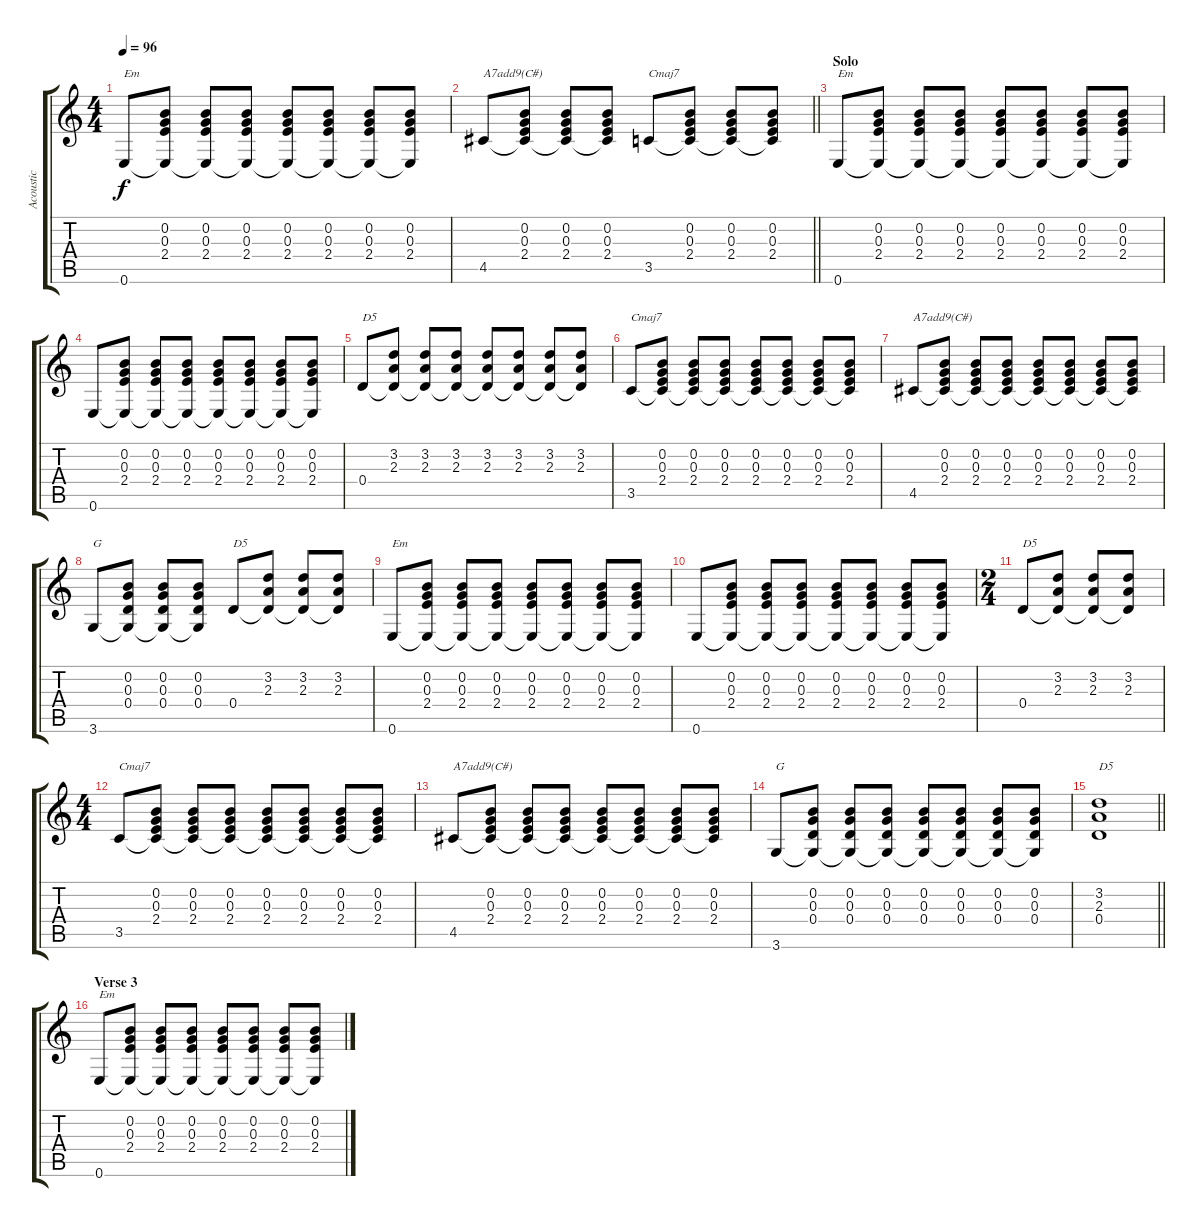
\track ("Acoustic" "Acoustic") {instrument acousticguitarsteel}
\staff {score tabs}
\tuning (E4 B3 G3 D3 A2 E2) {hide}
\ts (4 4)
\tempo 96
\clef g2
\ks c
0.6.8{txt "Em" dy f} (0.2 0.3 2.4 0.6{t}).8 (0.2 0.3 2.4 0.6{t}).8 (0.2 0.3 2.4 0.6{t}).8 (0.2 0.3 2.4 0.6{t}).8 (0.2 0.3 2.4 0.6{t}).8 (0.2 0.3 2.4 0.6{t}).8 (0.2 0.3 2.4 0.6{t}).8 |
\barLineRight lightlight
4.5.8{txt "A7add9(C#)"} (0.2 0.3 2.4 4.5{t}).8 (0.2 0.3 2.4 4.5{t}).8 (0.2 0.3 2.4 4.5{t}).8 3.5.8{txt "Cmaj7"} (0.2 0.3 2.4 3.5{t}).8 (0.2 0.3 2.4 3.5{t}).8 (0.2 0.3 2.4 3.5{t}).8 |
\section ("" "Solo")
0.6.8{txt "Em"} (0.2 0.3 2.4 0.6{t}).8 (0.2 0.3 2.4 0.6{t}).8 (0.2 0.3 2.4 0.6{t}).8 (0.2 0.3 2.4 0.6{t}).8 (0.2 0.3 2.4 0.6{t}).8 (0.2 0.3 2.4 0.6{t}).8 (0.2 0.3 2.4 0.6{t}).8 |
0.6.8 (0.2 0.3 2.4 0.6{t}).8 (0.2 0.3 2.4 0.6{t}).8 (0.2 0.3 2.4 0.6{t}).8 (0.2 0.3 2.4 0.6{t}).8 (0.2 0.3 2.4 0.6{t}).8 (0.2 0.3 2.4 0.6{t}).8 (0.2 0.3 2.4 0.6{t}).8 |
0.4.8{txt "D5"} (3.2 2.3 0.4{t}).8 (3.2 2.3 0.4{t}).8 (3.2 2.3 0.4{t}).8 (3.2 2.3 0.4{t}).8 (3.2 2.3 0.4{t}).8 (3.2 2.3 0.4{t}).8 (3.2 2.3 0.4{t}).8 |
3.5.8{txt "Cmaj7"} (0.2 0.3 2.4 3.5{t}).8 (0.2 0.3 2.4 3.5{t}).8 (0.2 0.3 2.4 3.5{t}).8 (0.2 0.3 2.4 3.5{t}).8 (0.2 0.3 2.4 3.5{t}).8 (0.2 0.3 2.4 3.5{t}).8 (0.2 0.3 2.4 3.5{t}).8 |
4.5.8{txt "A7add9(C#)"} (0.2 0.3 2.4 4.5{t}).8 (0.2 0.3 2.4 4.5{t}).8 (0.2 0.3 2.4 4.5{t}).8 (0.2 0.3 2.4 4.5{t}).8 (0.2 0.3 2.4 4.5{t}).8 (0.2 0.3 2.4 4.5{t}).8 (0.2 0.3 2.4 4.5{t}).8 |
3.6.8{txt "G"} (0.2 0.3 0.4 3.6{t}).8 (0.2 0.3 0.4 3.6{t}).8 (0.2 0.3 0.4 3.6{t}).8 0.4.8{txt "D5"} (3.2 2.3 0.4{t}).8 (3.2 2.3 0.4{t}).8 (3.2 2.3 0.4{t}).8 |
0.6.8{txt "Em"} (0.2 0.3 2.4 0.6{t}).8 (0.2 0.3 2.4 0.6{t}).8 (0.2 0.3 2.4 0.6{t}).8 (0.2 0.3 2.4 0.6{t}).8 (0.2 0.3 2.4 0.6{t}).8 (0.2 0.3 2.4 0.6{t}).8 (0.2 0.3 2.4 0.6{t}).8 |
0.6.8 (0.2 0.3 2.4 0.6{t}).8 (0.2 0.3 2.4 0.6{t}).8 (0.2 0.3 2.4 0.6{t}).8 (0.2 0.3 2.4 0.6{t}).8 (0.2 0.3 2.4 0.6{t}).8 (0.2 0.3 2.4 0.6{t}).8 (0.2 0.3 2.4 0.6{t}).8 |
\ts (2 4)
0.4.8{txt "D5"} (3.2 2.3 0.4{t}).8 (3.2 2.3 0.4{t}).8 (3.2 2.3 0.4{t}).8 |
\ts (4 4)
3.5.8{txt "Cmaj7"} (0.2 0.3 2.4 3.5{t}).8 (0.2 0.3 2.4 3.5{t}).8 (0.2 0.3 2.4 3.5{t}).8 (0.2 0.3 2.4 3.5{t}).8 (0.2 0.3 2.4 3.5{t}).8 (0.2 0.3 2.4 3.5{t}).8 (0.2 0.3 2.4 3.5{t}).8 |
4.5.8{txt "A7add9(C#)"} (0.2 0.3 2.4 4.5{t}).8 (0.2 0.3 2.4 4.5{t}).8 (0.2 0.3 2.4 4.5{t}).8 (0.2 0.3 2.4 4.5{t}).8 (0.2 0.3 2.4 4.5{t}).8 (0.2 0.3 2.4 4.5{t}).8 (0.2 0.3 2.4 4.5{t}).8 |
3.6.8{txt "G"} (0.2 0.3 0.4 3.6{t}).8 (0.2 0.3 0.4 3.6{t}).8 (0.2 0.3 0.4 3.6{t}).8 (0.2 0.3 0.4 3.6{t}).8 (0.2 0.3 0.4 3.6{t}).8 (0.2 0.3 0.4 3.6{t}).8 (0.2 0.3 0.4 3.6{t}).8 |
\barLineRight lightlight
(3.2 2.3 0.4).1{txt "D5"} |
\section ("" "Verse 3")
0.6.8{txt "Em"} (0.2 0.3 2.4 0.6{t}).8 (0.2 0.3 2.4 0.6{t}).8 (0.2 0.3 2.4 0.6{t}).8 (0.2 0.3 2.4 0.6{t}).8 (0.2 0.3 2.4 0.6{t}).8 (0.2 0.3 2.4 0.6{t}).8 (0.2 0.3 2.4 0.6{t}).8
